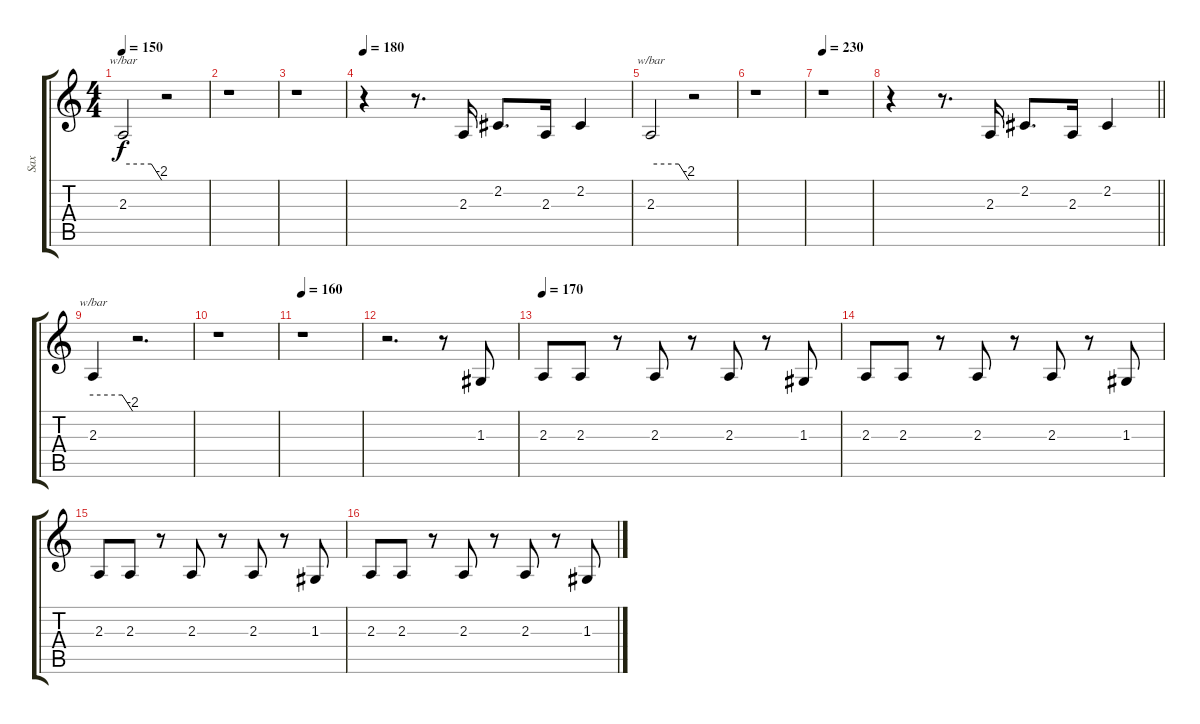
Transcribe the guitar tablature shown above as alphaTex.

\track ("Sax" "Sax") {instrument altosax}
\staff {score tabs}
\tuning (E4 B3 G3 D3 A2 E2) {hide}
\ts (4 4)
\tempo 150
\clef g2
\ks c
2.3.2{tbe (custom default 0 0 44 0 60 -8) dy f} r.2 |
r.1 |
r.1 |
\tempo 180
r.4 r.8{d} 2.3.16 2.2.8{d} 2.3.16 2.2.4 |
2.3.2{tbe (custom default 0 0 44 0 60 -8)} r.2 |
r.1 |
\tempo 230
r.1 |
\barLineRight lightlight
r.4 r.8{d} 2.3.16 2.2.8{d} 2.3.16 2.2.4 |
2.3.4{tbe (custom default 0 0 44 0 60 -8)} r.2{d} |
r.1 |
\tempo 160
r.1 |
r.2{d} r.8 1.3.8 |
\tempo 170
2.3.8 2.3.8 r.8 2.3.8 r.8 2.3.8 r.8 1.3.8 |
2.3.8 2.3.8 r.8 2.3.8 r.8 2.3.8 r.8 1.3.8 |
2.3.8 2.3.8 r.8 2.3.8 r.8 2.3.8 r.8 1.3.8 |
2.3.8 2.3.8 r.8 2.3.8 r.8 2.3.8 r.8 1.3.8
